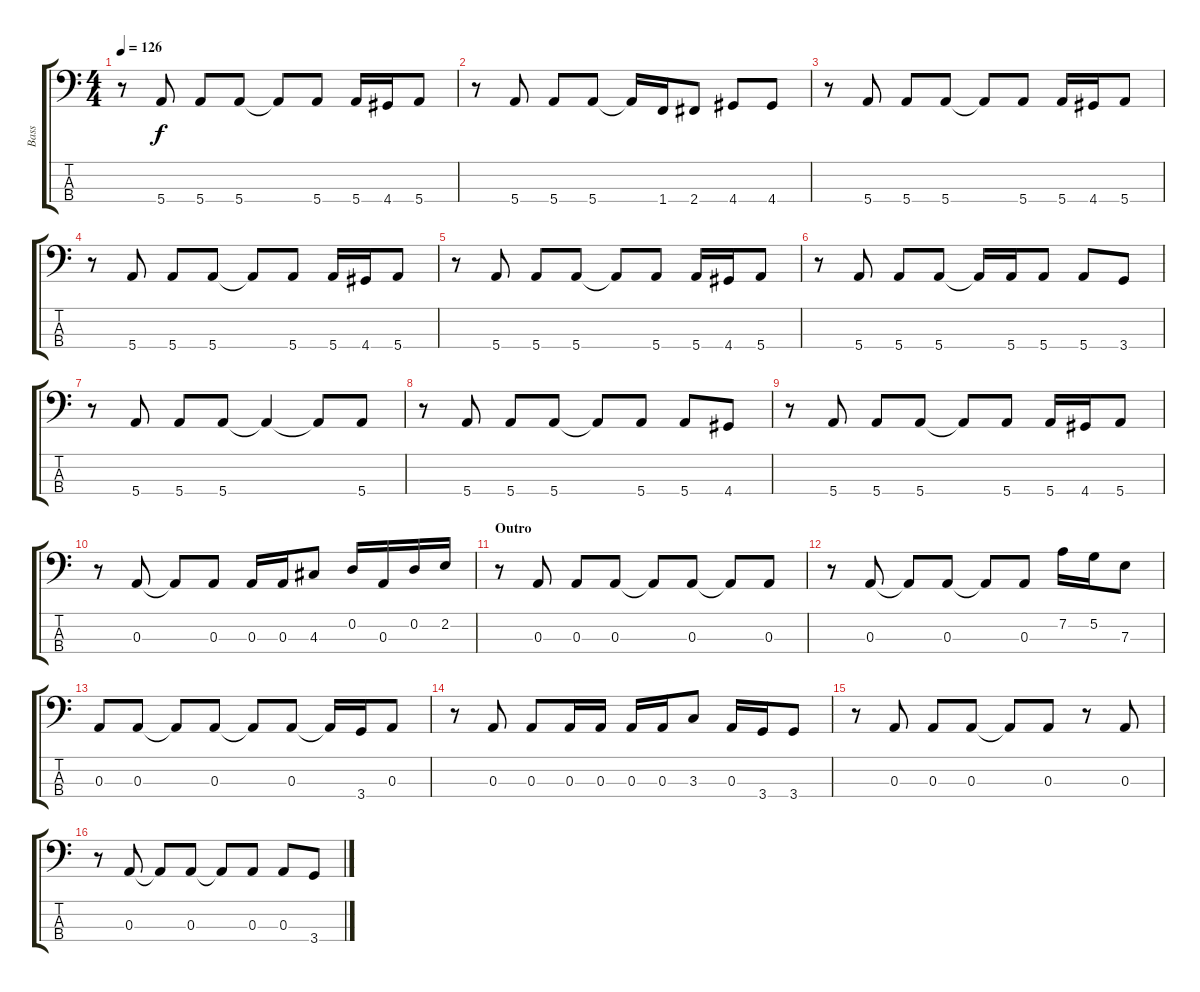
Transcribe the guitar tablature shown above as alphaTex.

\track ("Bass" "Bass") {instrument electricbassfinger}
\staff {score tabs}
\tuning (G2 D2 A1 E1) {hide}
\ts (4 4)
\tempo 126
\clef f4
\ks c
r.8{dy f} 5.4.8 5.4.8 5.4.8 5.4{t}.8 5.4.8 5.4.16 4.4.16 5.4.8 |
r.8 5.4.8 5.4.8 5.4.8 5.4{t}.16 1.4.16 2.4.8 4.4.8 4.4.8 |
r.8 5.4.8 5.4.8 5.4.8 5.4{t}.8 5.4.8 5.4.16 4.4.16 5.4.8 |
r.8 5.4.8 5.4.8 5.4.8 5.4{t}.8 5.4.8 5.4.16 4.4.16 5.4.8 |
r.8 5.4.8 5.4.8 5.4.8 5.4{t}.8 5.4.8 5.4.16 4.4.16 5.4.8 |
r.8 5.4.8 5.4.8 5.4.8 5.4{t}.16 5.4.16 5.4.8 5.4.8 3.4.8 |
r.8 5.4.8 5.4.8 5.4.8 5.4{t}.4 5.4{t}.8 5.4.8 |
r.8 5.4.8 5.4.8 5.4.8 5.4{t}.8 5.4.8 5.4.8 4.4.8 |
r.8 5.4.8 5.4.8 5.4.8 5.4{t}.8 5.4.8 5.4.16 4.4.16 5.4.8 |
r.8 0.3.8 0.3{t}.8 0.3.8 0.3.16 0.3.16 4.3.8 0.2.16 0.3.16 0.2.16 2.2.16 |
\section ("" "Outro")
r.8 0.3.8 0.3.8 0.3.8 0.3{t}.8 0.3.8 0.3{t}.8 0.3.8 |
r.8 0.3.8 0.3{t}.8 0.3.8 0.3{t}.8 0.3.8 7.2.16 5.2.16 7.3.8 |
0.3.8 0.3.8 0.3{t}.8 0.3.8 0.3{t}.8 0.3.8 0.3{t}.16 3.4.16 0.3.8 |
r.8 0.3.8 0.3.8 0.3.16 0.3.16 0.3.16 0.3.16 3.3.8 0.3.16 3.4.16 3.4.8 |
r.8 0.3.8 0.3.8 0.3.8 0.3{t}.8 0.3.8 r.8 0.3.8 |
r.8 0.3.8 0.3{t}.8 0.3.8 0.3{t}.8 0.3.8 0.3.8 3.4.8
